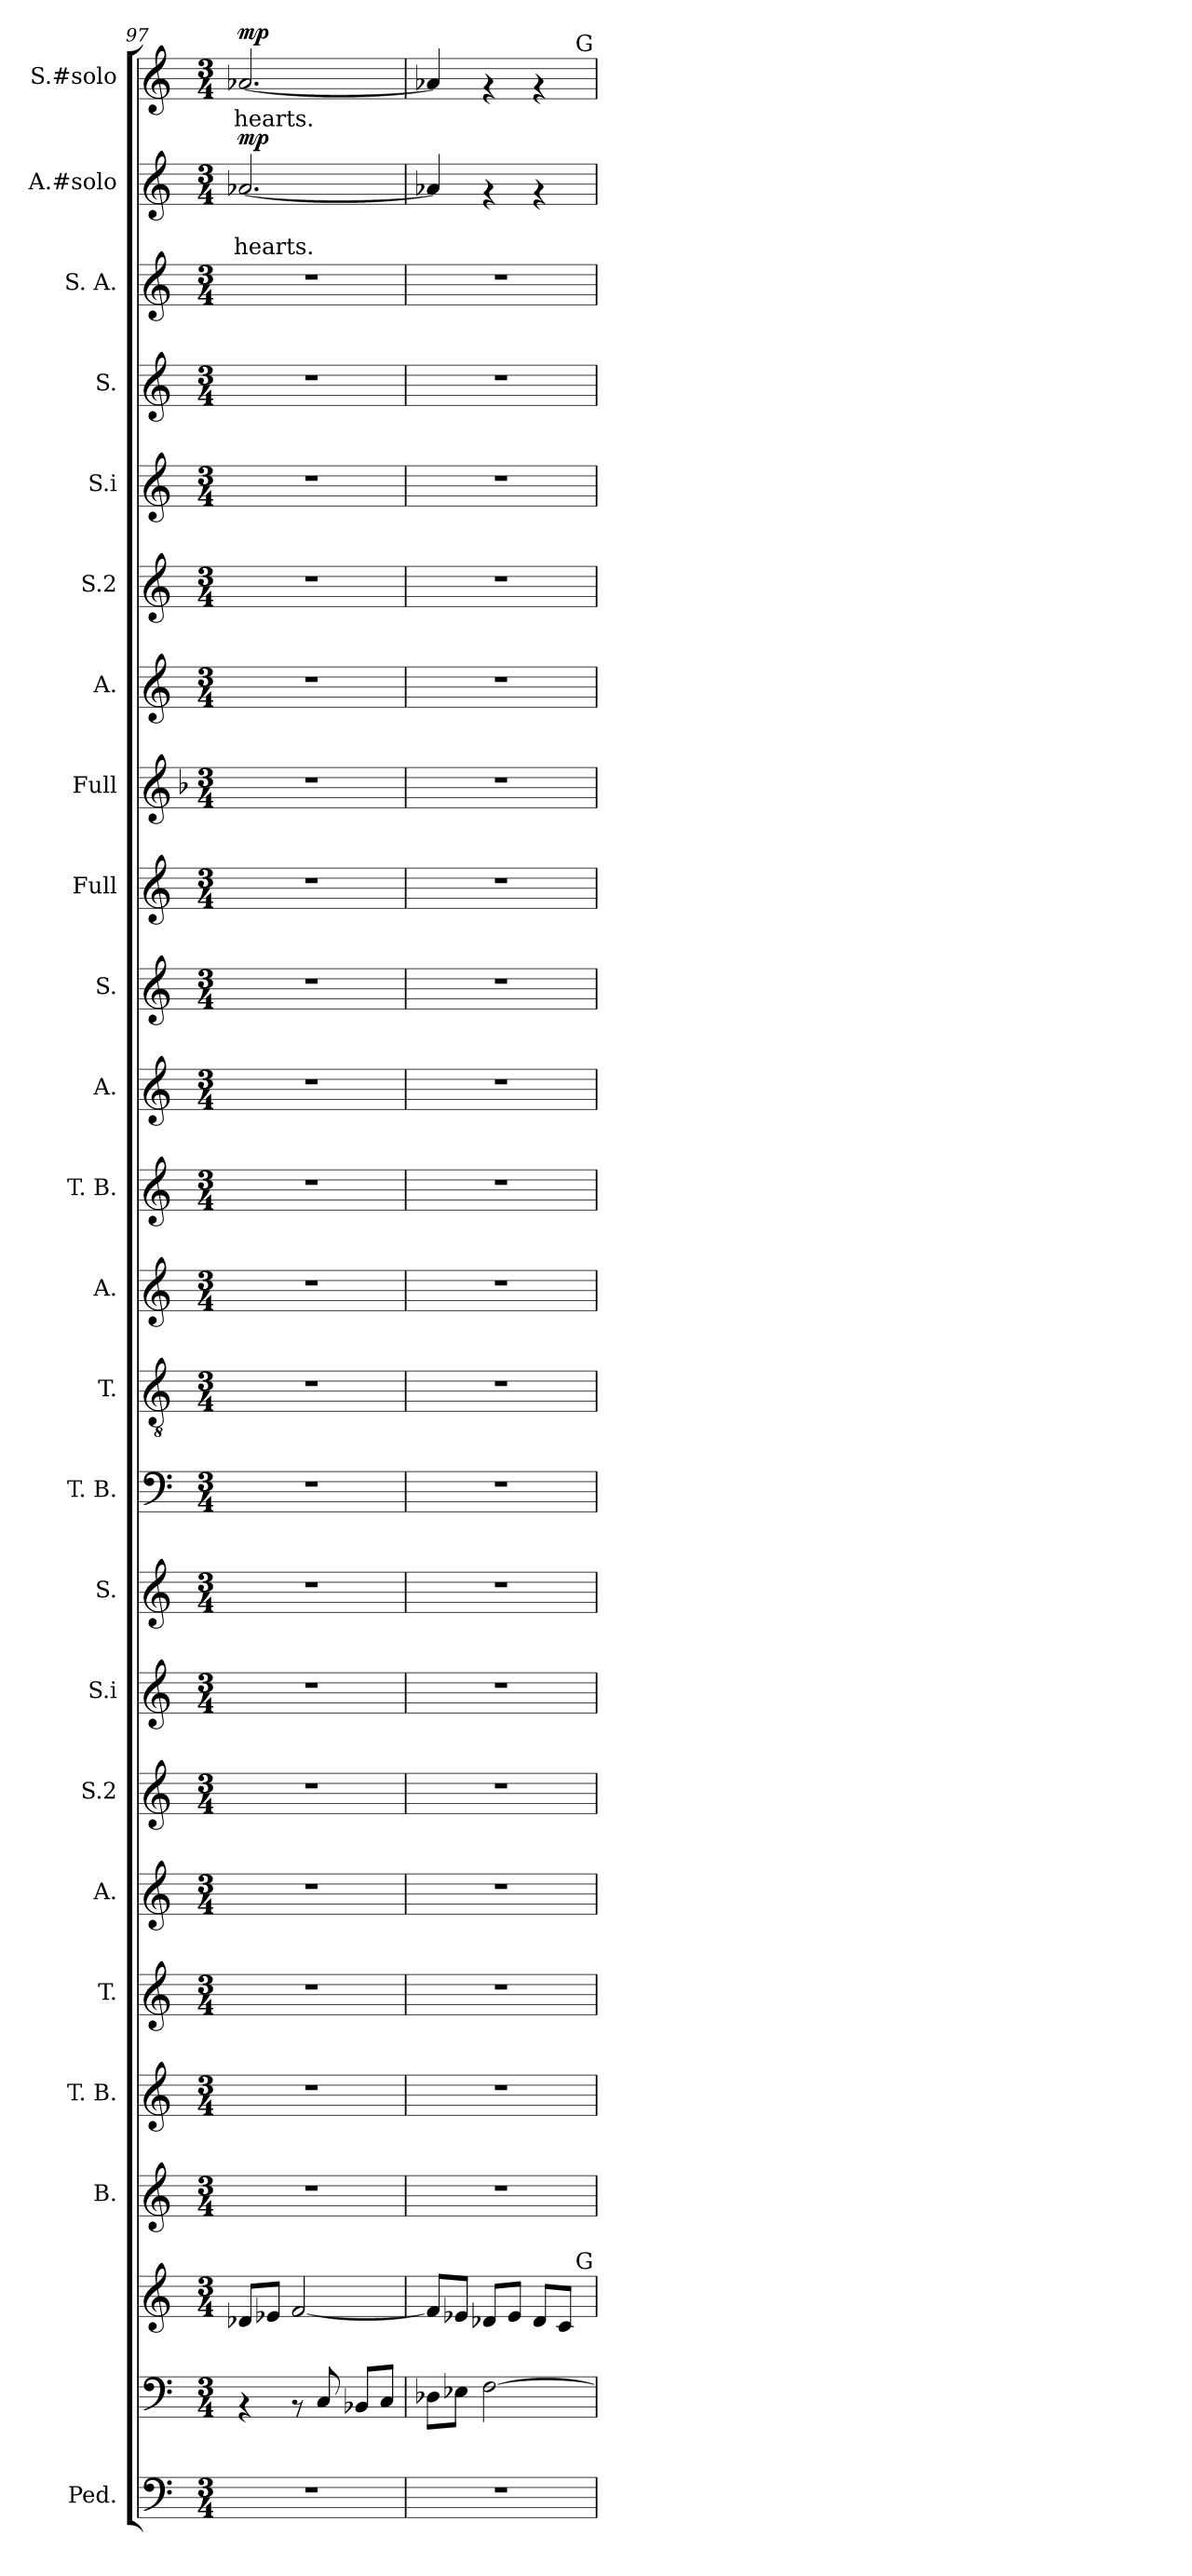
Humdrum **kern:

**kern	**kern	**kern	**kern	**kern	**kern	**kern	**kern	**kern	**kern	**kern	**kern	**kern	**kern	**kern	**kern	**kern	**kern	**kern	**kern	**kern	**kern	**kern	**kern	**text	**text	**dynam	**kern	**text	**dynam
*part25	*part24	*part23	*part22	*part21	*part20	*part19	*part18	*part17	*part16	*part15	*part14	*part13	*part12	*part11	*part10	*part9	*part8	*part7	*part6	*part5	*part4	*part3	*part2	*part2	*part2	*part2	*part1	*part1	*part1
*staff25	*staff24	*staff23	*staff22	*staff21	*staff20	*staff19	*staff18	*staff17	*staff16	*staff15	*staff14	*staff13	*staff12	*staff11	*staff10	*staff9	*staff8	*staff7	*staff6	*staff5	*staff4	*staff3	*staff2	*staff2	*staff2	*staff2	*staff1	*staff1	*staff1
*I"Ped.	*	*	*I"B.	*I"T. B.	*I"T.	*I"A.	*I"S.2	*I"S.i	*I"S.	*I"T. B.	*I"T.	*I"A.	*I"T. B.	*I"A.	*I"S.	*I"Full	*I"Full	*I"A.	*I"S.2	*I"S.i	*I"S.	*I"S. A.	*I"A.#solo	*	*	*	*I"S.#solo	*	*
*I'Ped.	*	*	*	*I'T. B.	*I'T.	*I'A.	*I'S.2	*I'S.i	*I'S.	*I'T. B.	*I'T.	*	*I'T. B.	*I'A.	*I'S.	*	*	*I'A.	*I'S.2	*I'S.i	*I'S.	*I'S. A.	*I'A.#solo	*	*	*	*I'S.#solo	*	*
*clefF4	*clefF4	*clefG2	*clefG2	*clefG2	*clefG2	*clefG2	*clefG2	*clefG2	*clefG2	*clefF4	*clefGv2	*clefG2	*clefG2	*clefG2	*clefG2	*clefG2	*clefG2	*clefG2	*clefG2	*clefG2	*clefG2	*clefG2	*clefG2	*	*	*	*clefG2	*	*
*	*	*	*	*	*	*	*	*	*	*	*	*	*	*	*	*	*ITrd3c5	*	*	*	*	*	*	*	*	*	*	*	*
*k[]	*k[]	*k[]	*k[]	*k[]	*k[]	*k[]	*k[]	*k[]	*k[]	*k[]	*k[]	*k[]	*k[]	*k[]	*k[]	*k[]	*k[]	*k[]	*k[]	*k[]	*k[]	*k[]	*k[]	*	*	*	*k[]	*	*
*C:	*C:	*C:	*C:	*C:	*C:	*C:	*C:	*C:	*C:	*C:	*C:	*C:	*C:	*C:	*C:	*C:	*C:	*C:	*C:	*C:	*C:	*C:	*C:	*	*	*	*C:	*	*
*M3/4	*M3/4	*M3/4	*M3/4	*M3/4	*M3/4	*M3/4	*M3/4	*M3/4	*M3/4	*M3/4	*M3/4	*M3/4	*M3/4	*M3/4	*M3/4	*M3/4	*M3/4	*M3/4	*M3/4	*M3/4	*M3/4	*M3/4	*M3/4	*	*	*	*M3/4	*	*
=97	=97	=97	=97	=97	=97	=97	=97	=97	=97	=97	=97	=97	=97	=97	=97	=97	=97	=97	=97	=97	=97	=97	=97	=97	=97	=97	=97	=97	=97
!	!	!	!	!	!	!	!	!	!	!	!	!	!	!	!	!	!	!	!	!	!	!	!	!	!LO:LY:b	!LO:DY:a	!	!LO:LY:b	!LO:DY:a
2.r	4rAA	8d-X/L	2.r	2.r	2.r	2.r	2.r	2.r	2.r	2.r	2.r	2.r	2.r	2.r	2.r	2.r	2.r	2.r	2.r	2.r	2.r	2.r	[<2.a-X/	.	hearts.	mp	[<2.a-X/	hearts.	mp
.	.	8e-X/J	.	.	.	.	.	.	.	.	.	.	.	.	.	.	.	.	.	.	.	.	.	.	.	.	.	.	.
.	8rAA	[<2f/	.	.	.	.	.	.	.	.	.	.	.	.	.	.	.	.	.	.	.	.	.	.	.	.	.	.	.
.	8C/	.	.	.	.	.	.	.	.	.	.	.	.	.	.	.	.	.	.	.	.	.	.	.	.	.	.	.	.
.	8BB-X/L	.	.	.	.	.	.	.	.	.	.	.	.	.	.	.	.	.	.	.	.	.	.	.	.	.	.	.	.
.	8C/J	.	.	.	.	.	.	.	.	.	.	.	.	.	.	.	.	.	.	.	.	.	.	.	.	.	.	.	.
!!LO:LB:g=z
=98	=98	=98	=98	=98	=98	=98	=98	=98	=98	=98	=98	=98	=98	=98	=98	=98	=98	=98	=98	=98	=98	=98	=98	=98	=98	=98	=98	=98	=98
*	*	*^	*	*	*	*	*	*	*	*	*	*	*	*	*	*	*	*	*	*	*	*	*	*	*	*	*^	*	*
2.r	8D-X\L	8f/L]	2ryy	2.r	2.r	2.r	2.r	2.r	2.r	2.r	2.r	2.r	2.r	2.r	2.r	2.r	2.r	2.r	2.r	2.r	2.r	2.r	2.r	4a-X/]	.	.	.	4a-X/]	2ryy	.	.
.	8E-X\J	8e-X/J	.	.	.	.	.	.	.	.	.	.	.	.	.	.	.	.	.	.	.	.	.	.	.	.	.	.	.	.	.
.	[>2F\	8d-X/L	.	.	.	.	.	.	.	.	.	.	.	.	.	.	.	.	.	.	.	.	.	4rf	.	.	.	4rf	.	.	.
.	.	8e-/J	.	.	.	.	.	.	.	.	.	.	.	.	.	.	.	.	.	.	.	.	.	.	.	.	.	.	.	.	.
.	.	8d-/L	8.ryy	.	.	.	.	.	.	.	.	.	.	.	.	.	.	.	.	.	.	.	.	4rf	.	.	.	4rf	8.ryy	.	.
.	.	8c/J	.	.	.	.	.	.	.	.	.	.	.	.	.	.	.	.	.	.	.	.	.	.	.	.	.	.	.	.	.
!	!	!	!	!	!	!	!	!	!	!	!	!	!	!	!	!	!	!	!	!	!	!	!	!	!	!	!	!	!LO:TX:a:t=G	!	!
!	!	!	!LO:TX:a:t=G	!	!	!	!	!	!	!	!	!	!	!	!	!	!	!	!	!	!	!	!	!	!	!	!	!	!	!	!
.	.	.	16ryy	.	.	.	.	.	.	.	.	.	.	.	.	.	.	.	.	.	.	.	.	.	.	.	.	.	16ryy	.	.
*	*	*v	*v	*	*	*	*	*	*	*	*	*	*	*	*	*	*	*	*	*	*	*	*	*	*	*	*	*v	*v	*	*
=	=	=	=	=	=	=	=	=	=	=	=	=	=	=	=	=	=	=	=	=	=	=	=	=	=	=	=	=	=
*-	*-	*-	*-	*-	*-	*-	*-	*-	*-	*-	*-	*-	*-	*-	*-	*-	*-	*-	*-	*-	*-	*-	*-	*-	*-	*-	*-	*-	*-
